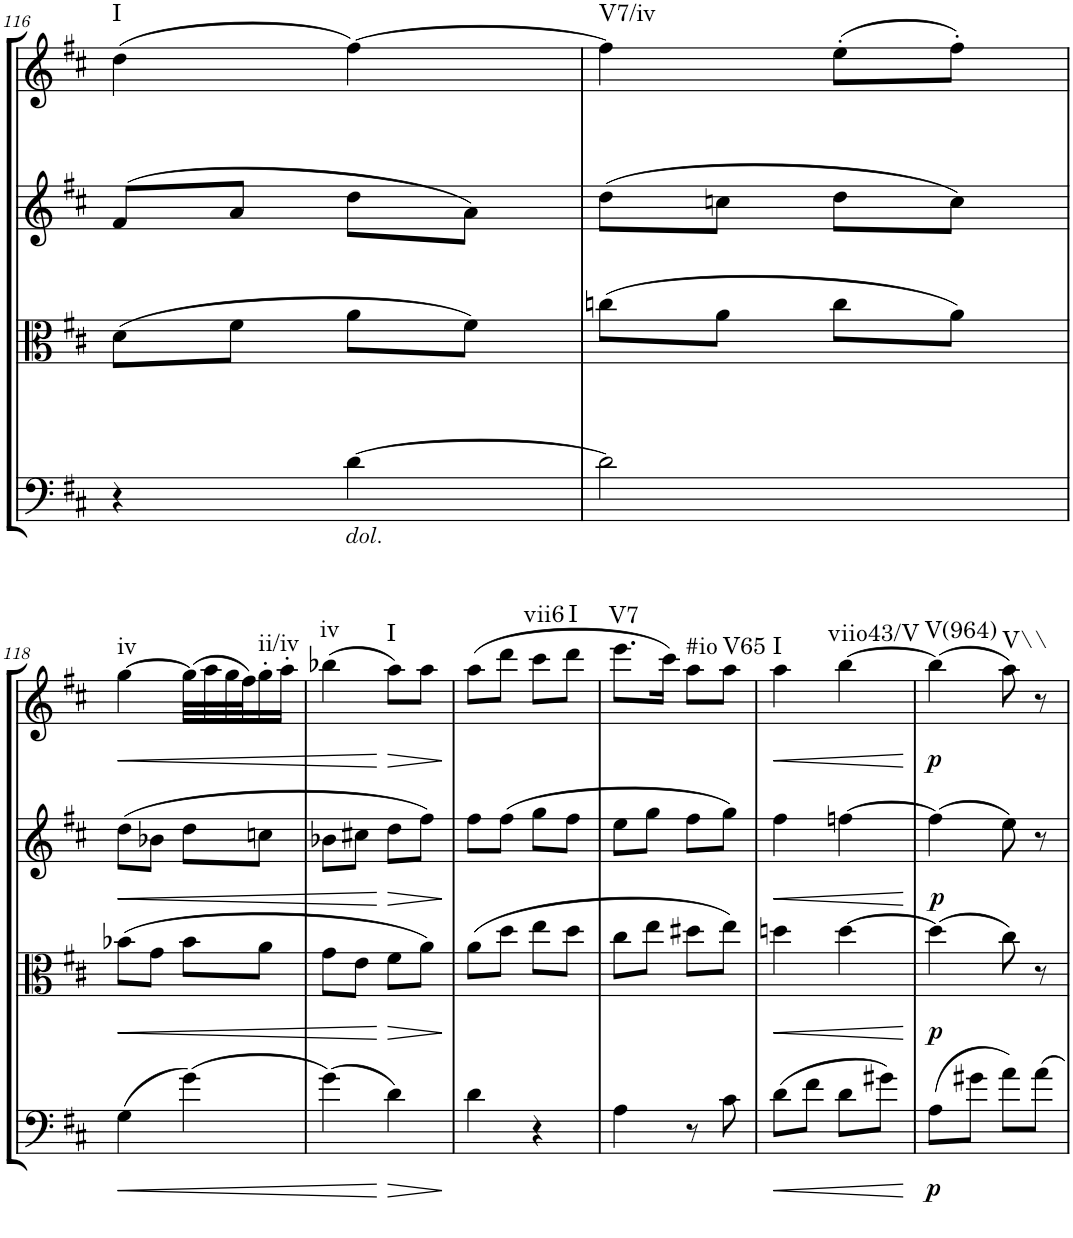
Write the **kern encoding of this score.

**kern	**dynam	**kern	**dynam	**kern	**dynam	**kern	**dynam	**harte
*part4	*part4	*part3	*part3	*part2	*part2	*part1	*part1	*part1
*staff4	*staff4	*staff3	*staff3	*staff2	*staff2	*staff1	*staff1	*
*I"Cello	*	*I"Viola	*	*I"2nd Violin	*	*I"1st Violin	*	*
*	*	*I'Vla	*	*I'Vln	*	*I'Vln	*	*
!!LO:PB:g=z
*clefF4	*	*clefC3	*	*clefG2	*	*clefG2	*	*
*k[f#c#]	*	*k[f#c#]	*	*k[f#c#]	*	*k[f#c#]	*	*
*M2/4	*	*M2/4	*	*M2/4	*	*M2/4	*	*
=116	=116	=116	=116	=116	=116	=116	=116	=116
!	!	!	!	!	!	!	!	!LO:H:kt=I
4r	.	(8d\L	.	(8f#/L	.	(4dd\	.	N
.	.	8f#\J	.	8a/J	.	.	.	.
!LO:TX:b:i:t=dol.	!	!	!	!	!	!	!	!
[4d\	.	8a\L	.	8dd\L	.	[4ff#\)	.	.
.	.	8f#\J)	.	8a\J)	.	.	.	.
=117	=117	=117	=117	=117	=117	=117	=117	=117
!	!	!	!	!	!	!	!	!LO:H:kt=V7/iv
2d\]	.	(8ccn\L	.	(8dd\L	.	4ff#\]	.	N
.	.	8a\J	.	8ccn\J	.	.	.	.
.	.	8cc\L	.	8dd\L	.	(8ee'\L	.	.
.	.	8a\J)	.	8cc\J)	.	8ff#'\J)	.	.
!!LO:LB:g=z
=118	=118	=118	=118	=118	=118	=118	=118	=118
!	!LO:HP:b	!	!LO:HP:b	!	!LO:HP:b	!	!LO:HP:b	!LO:H:kt=iv
(4G\	<	(8b-X\L	<	(8dd\L	<	[4gg\	<	N
.	.	8g\J	.	8b-X\J	.	.	.	.
(4g\)	.	8b-\L	.	8dd\L	.	(32gg\LLL]	.	.
.	.	.	.	.	.	32aa\	.	.
.	.	.	.	.	.	32gg\	.	.
.	.	.	.	.	.	32ff#\J)	.	.
!	!	!	!	!	!	!	!	!LO:H:kt=ii/iv
.	.	8a\J	.	8ccn\J	.	16gg'\	.	N
.	.	.	.	.	.	16aa'\JJ	.	.
=119	=119	=119	=119	=119	=119	=119	=119	=119
!	!	!	!	!	!	!	!	!LO:H:kt=iv
(4g\)	.	8g\L	.	8b-X\L	.	(4bb-X\	.	N
.	.	8e\J	.	8cc#X\J	.	.	.	.
!	!LO:HP:n=1:b	!	!LO:HP:n=1:b	!	!LO:HP:n=1:b	!	!LO:HP:n=1:b	!LO:H:kt=I
4d\)	[ >	8f#\L	[ >	8dd\L	[ >	8aa\L)	[ >	N
.	.	8a\J)	.	8ff#\J)	.	8aa\J	.	.
.	]	.	]	.	]	.	]	.
=120	=120	=120	=120	=120	=120	=120	=120	=120
4d\	.	(8a\L	.	8ff#\L	.	(8aa\L	.	.
.	.	8dd\J	.	(8ff#\J	.	8ddd\J	.	.
!	!	!	!	!	!	!	!	!LO:H:kt=vii6
4r	.	8ee\L	.	8gg\L	.	8ccc#\L	.	N
!	!	!	!	!	!	!	!	!LO:H:kt=I
.	.	8dd\J	.	8ff#\J	.	8ddd\J	.	N
=121	=121	=121	=121	=121	=121	=121	=121	=121
!	!	!	!	!	!	!	!	!LO:H:kt=V7
4A\	.	8cc#\L	.	8ee\L	.	8.eee\L	.	N
.	.	8ee\J	.	8gg\J	.	.	.	.
.	.	.	.	.	.	16ccc#\Jk)	.	.
!	!	!	!	!	!	!	!	!LO:H:kt=#io
8r	.	8dd#X\L	.	8ff#\L	.	8aa\L	.	N
!	!	!	!	!	!	!	!	!LO:H:kt=V65
8c#\	.	8ee\J)	.	8gg\J)	.	8aa\J	.	N
=122	=122	=122	=122	=122	=122	=122	=122	=122
!	!LO:HP:b	!	!LO:HP:b	!	!LO:HP:b	!	!LO:HP:b	!LO:H:kt=I
(8d\L	<	4ddn\	<	4ff#\	<	4aa\	<	N
8f#\J	.	.	.	.	.	.	.	.
!	!	!	!	!	!	!	!	!LO:H:kt=viio43/V
8d\L	.	[4dd\	.	[4ffn\	.	[4bb\	.	N
8g#X\J)	.	.	.	.	.	.	.	.
.	[	.	[	.	[	.	[	.
=123	=123	=123	=123	=123	=123	=123	=123	=123
!	!LO:DY:b	!	!LO:DY:b	!	!LO:DY:b	!	!LO:DY:b	!LO:H:kt=V(964)
(8A\L	p	(4dd\]	p	(4ff\]	p	(4bb\]	p	N
8g#X\J	.	.	.	.	.	.	.	.
!	!	!	!	!	!	!	!	!LO:H:kt=V\\
8a\L)	.	8cc#\)	.	8ee\)	.	8aa\)	.	N
8a\J	.	8r	.	8r	.	8r	.	.
=	=	=	=	=	=	=	=	=
*-	*-	*-	*-	*-	*-	*-	*-	*-
